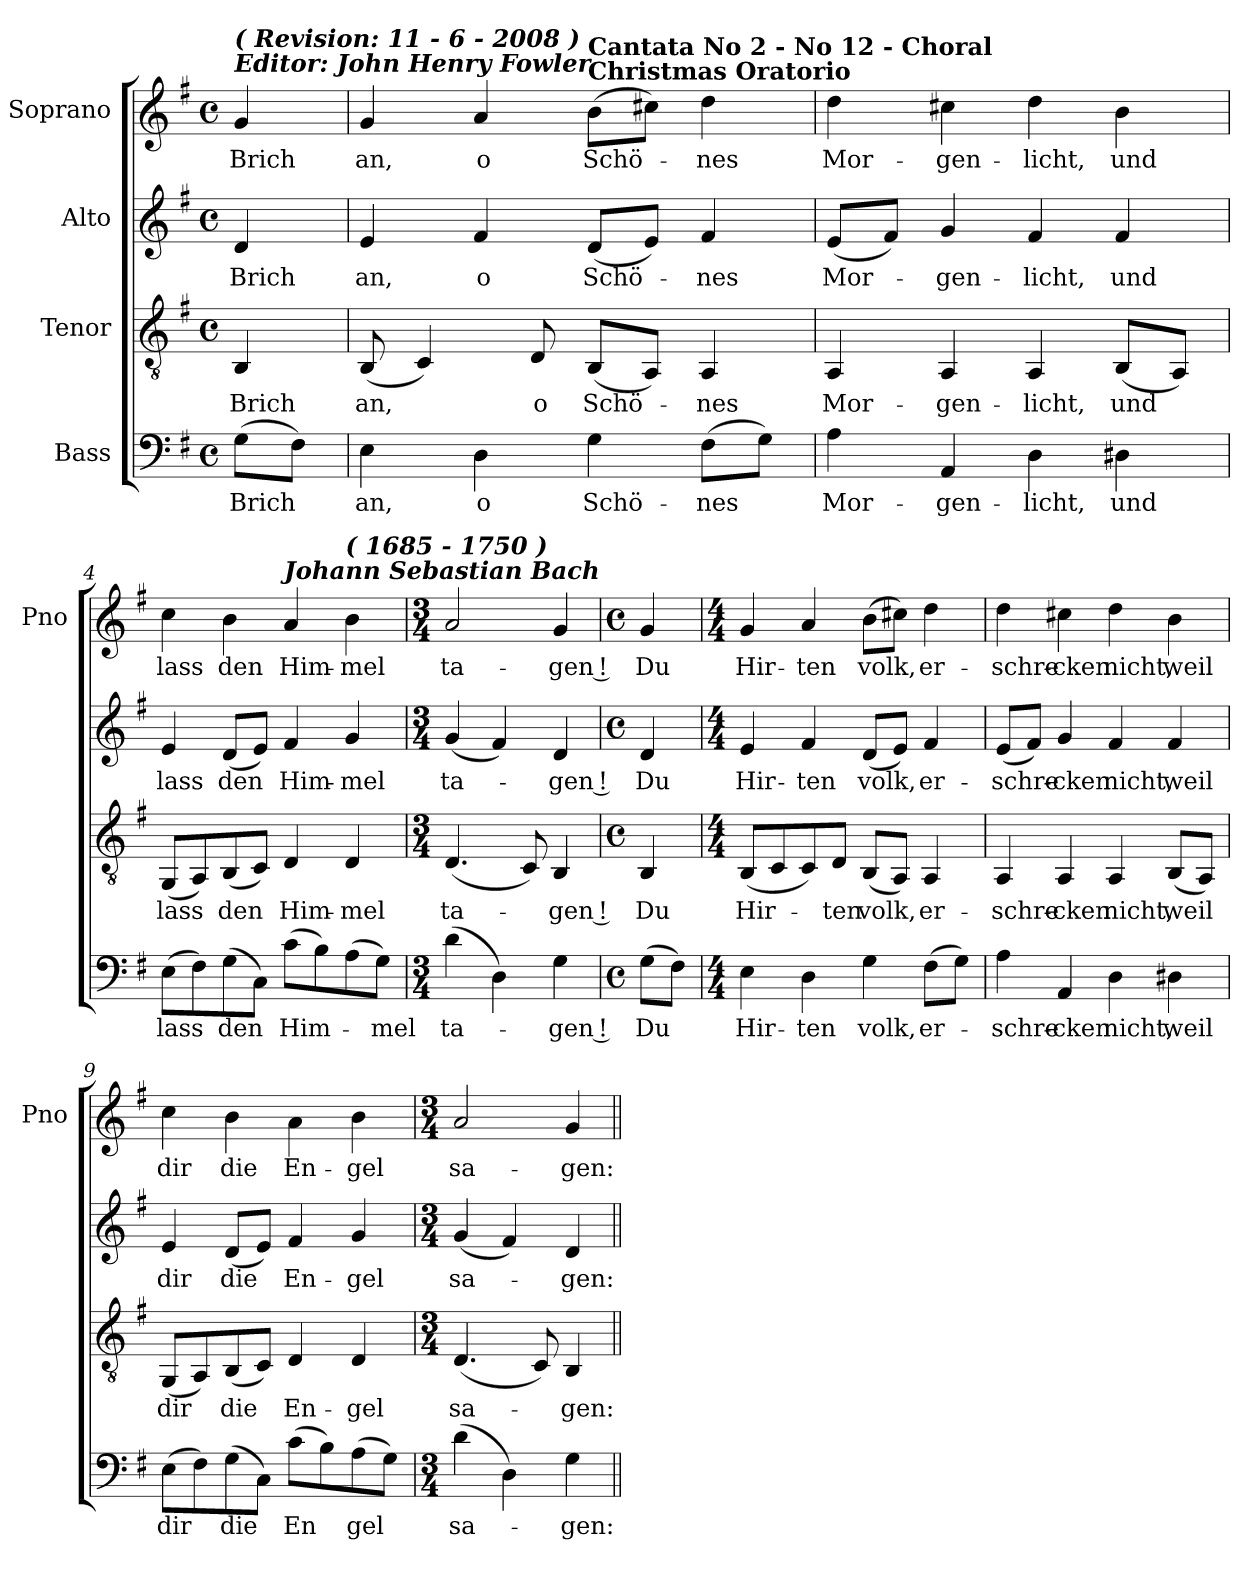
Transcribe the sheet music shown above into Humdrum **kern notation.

**kern	**text	**kern	**text	**kern	**text	**kern	**text
*part4	*part4	*part3	*part3	*part2	*part2	*part1	*part1
*staff4	*staff4	*staff3	*staff3	*staff2	*staff2	*staff1	*staff1
*I"Bass	*	*I"Tenor	*	*I"Alto	*	*I"Soprano	*
*	*	*	*	*	*	*I'Pno	*
*clefF4	*	*clefGv2	*	*clefG2	*	*clefG2	*
*k[f#]	*	*k[f#]	*	*k[f#]	*	*k[f#]	*
*G:	*	*G:	*	*G:	*	*G:	*
*M4/4	*	*M4/4	*	*M4/4	*	*M4/4	*
*met(c)	*	*met(c)	*	*met(c)	*	*met(c)	*
=1	=1	=1	=1	=1	=1	=1	=1
!	!	!	!	!	!	!LO:TX:a:Bi:t=Editor&colon;  John Henry Fowler	!
!	!	!	!	!	!	!LO:TX:a:Bi:t=( Revision&colon;  11 - 6 - 2008 )	!
!	!LO:LY:b	!	!LO:LY:b	!	!LO:LY:b	!	!LO:LY:b
(>8G\L	Brich	4BB/	Brich	4d/	Brich	4g/	Brich
8F#\J)	.	.	.	.	.	.	.
=2	=2	=2	=2	=2	=2	=2	=2
!	!LO:LY:b	!	!LO:LY:b	!	!LO:LY:b	!	!LO:LY:b
4E\	an,	(<8BB/	an,	4e/	an,	4g/	an,
.	.	4C/)	.	.	.	.	.
!	!LO:LY:b	!	!	!	!LO:LY:b	!	!LO:LY:b
4D\	o	.	.	4f#/	o	4a/	o
!	!	!	!LO:LY:b	!	!	!	!
.	.	8D/	o	.	.	.	.
!	!	!	!	!	!	!LO:TX:a:B:t=Christmas Oratorio	!
!	!	!	!	!	!	!LO:TX:a:B:t=Cantata No 2 - No 12 - Choral	!
!	!LO:LY:b	!	!LO:LY:b	!	!LO:LY:b	!	!LO:LY:b
4G\	Schö-	(<8BB/L	Schö-	(<8d/L	Schö-	(>8b\L	Schö-
.	.	8AA/J)	.	8e/J)	.	8cc#X\J)	.
!	!LO:LY:b	!	!LO:LY:b	!	!LO:LY:b	!	!LO:LY:b
(>8F#\L	-nes	4AA/	-nes	4f#/	-nes	4dd\	-nes
8G\J)	.	.	.	.	.	.	.
=3	=3	=3	=3	=3	=3	=3	=3
!	!LO:LY:b	!	!LO:LY:b	!	!LO:LY:b	!	!LO:LY:b
4A\	Mor-	4AA/	Mor-	(<8e/L	Mor-	4dd\	Mor-
.	.	.	.	8f#/J)	.	.	.
!	!LO:LY:b	!	!LO:LY:b	!	!LO:LY:b	!	!LO:LY:b
4AA/	-gen-	4AA/	-gen-	4g/	-gen-	4cc#X\	-gen-
!	!LO:LY:b	!	!LO:LY:b	!	!LO:LY:b	!	!LO:LY:b
4D\	-licht,	4AA/	-licht,	4f#/	-licht,	4dd\	-licht,
!	!LO:LY:b	!	!LO:LY:b	!	!LO:LY:b	!	!LO:LY:b
4D#X\	und	(<8BB/L	und	4f#/	und	4b\	und
.	.	8AA/J)	.	.	.	.	.
=4	=4	=4	=4	=4	=4	=4	=4
!	!LO:LY:b	!	!LO:LY:b	!	!LO:LY:b	!	!LO:LY:b
(>8E\L	lass	(<8GG/L	lass	4e/	lass	4cc\	lass
8F#\)	.	8AA/)	.	.	.	.	.
!	!LO:LY:b	!	!LO:LY:b	!	!LO:LY:b	!	!LO:LY:b
(>8G\	den	(<8BB/	den	(<8d/L	den	4b\	den
8C\J)	.	8C/J)	.	8e/J)	.	.	.
!	!	!	!	!	!	!LO:TX:a:Bi:t=Johann Sebastian Bach	!
!	!LO:LY:b	!	!LO:LY:b	!	!LO:LY:b	!	!LO:LY:b
(>8c\L	Him-	4D/	Him-	4f#/	Him-	4a/	Him-
8B\)	.	.	.	.	.	.	.
!	!	!	!	!	!	!LO:TX:a:Bi:t=( 1685 - 1750 )	!
!	!	!	!LO:LY:b	!	!LO:LY:b	!	!LO:LY:b
(>8A\	.	4D/	-mel	4g/	-mel	4b\	-mel
!	!LO:LY:b	!	!	!	!	!	!
8G\J)	-mel	.	.	.	.	.	.
=5	=5	=5	=5	=5	=5	=5	=5
*M3/4	*	*M3/4	*	*M3/4	*	*M3/4	*
!	!LO:LY:b	!	!LO:LY:b	!	!LO:LY:b	!	!LO:LY:b
(>4d\	ta-	(<4.D/	ta-	(<4g/	ta-	2a/	ta-
4D\)	.	.	.	4f#/)	.	.	.
.	.	8C/)	.	.	.	.	.
!	!LO:LY:b	!	!LO:LY:b	!	!LO:LY:b	!	!LO:LY:b
4G\	-gen !	4BB/	-gen !	4d/	-gen !	4g/	-gen !
!!LO:LB:g=z
=6	=6	=6	=6	=6	=6	=6	=6
*M4/4	*	*M4/4	*	*M4/4	*	*M4/4	*
*met(c)	*	*met(c)	*	*met(c)	*	*met(c)	*
!	!LO:LY:b	!	!LO:LY:b	!	!LO:LY:b	!	!LO:LY:b
(>8G\L	Du	4BB/	Du	4d/	Du	4g/	Du
8F#\J)	.	.	.	.	.	.	.
=7	=7	=7	=7	=7	=7	=7	=7
*M4/4	*	*M4/4	*	*M4/4	*	*M4/4	*
!	!LO:LY:b	!	!LO:LY:b	!	!LO:LY:b	!	!LO:LY:b
4E\	Hir-	(<8BB/L	Hir-	4e/	Hir-	4g/	Hir-
.	.	8C/	.	.	.	.	.
!	!LO:LY:b	!	!	!	!LO:LY:b	!	!LO:LY:b
4D\	-ten	8C/)	.	4f#/	-ten	4a/	-ten
!	!	!	!LO:LY:b	!	!	!	!
.	.	8D/J	-ten	.	.	.	.
!	!LO:LY:b	!	!LO:LY:b	!	!LO:LY:b	!	!LO:LY:b
4G\	volk,	(<8BB/L	volk,	(<8d/L	volk,	(>8b\L	volk,
.	.	8AA/J)	.	8e/J)	.	8cc#X\J)	.
!	!LO:LY:b	!	!LO:LY:b	!	!LO:LY:b	!	!LO:LY:b
(>8F#\L	er-	4AA/	er-	4f#/	er-	4dd\	er-
8G\J)	.	.	.	.	.	.	.
=8	=8	=8	=8	=8	=8	=8	=8
!	!LO:LY:b	!	!LO:LY:b	!	!LO:LY:b	!	!LO:LY:b
4A\	-schre-	4AA/	-schre-	(<8e/L	-schre-	4dd\	-schre-
.	.	.	.	8f#/J)	.	.	.
!	!LO:LY:b	!	!LO:LY:b	!	!LO:LY:b	!	!LO:LY:b
4AA/	-cken	4AA/	-cken	4g/	-cken	4cc#X\	-cken
!	!LO:LY:b	!	!LO:LY:b	!	!LO:LY:b	!	!LO:LY:b
4D\	nicht,	4AA/	nicht,	4f#/	nicht,	4dd\	nicht,
!	!LO:LY:b	!	!LO:LY:b	!	!LO:LY:b	!	!LO:LY:b
4D#X\	weil	(<8BB/L	weil	4f#/	weil	4b\	weil
.	.	8AA/J)	.	.	.	.	.
=9	=9	=9	=9	=9	=9	=9	=9
!	!LO:LY:b	!	!LO:LY:b	!	!LO:LY:b	!	!LO:LY:b
(>8E\L	dir	(<8GG/L	dir	4e/	dir	4cc\	dir
8F#\)	.	8AA/)	.	.	.	.	.
!	!LO:LY:b	!	!LO:LY:b	!	!LO:LY:b	!	!LO:LY:b
(>8G\	die	(<8BB/	die	(<8d/L	die	4b\	die
8C\J)	.	8C/J)	.	8e/J)	.	.	.
!	!LO:LY:b	!	!LO:LY:b	!	!LO:LY:b	!	!LO:LY:b
(>8c\L	En	4D/	En-	4f#/	En-	4a\	En-
8B\)	.	.	.	.	.	.	.
!	!LO:LY:b	!	!LO:LY:b	!	!LO:LY:b	!	!LO:LY:b
(>8A\	gel	4D/	-gel	4g/	-gel	4b\	-gel
8G\J)	.	.	.	.	.	.	.
=10	=10	=10	=10	=10	=10	=10	=10
*M3/4	*	*M3/4	*	*M3/4	*	*M3/4	*
!	!LO:LY:b	!	!LO:LY:b	!	!LO:LY:b	!	!LO:LY:b
(>4d\	sa-	(<4.D/	sa-	(<4g/	sa-	2a/	sa-
4D\)	.	.	.	4f#/)	.	.	.
.	.	8C/)	.	.	.	.	.
!	!LO:LY:b	!	!LO:LY:b	!	!LO:LY:b	!	!LO:LY:b
4G\	-gen:	4BB/	-gen:	4d/	-gen:	4g/	-gen:
=||	=||	=||	=||	=||	=||	=||	=||
*-	*-	*-	*-	*-	*-	*-	*-
